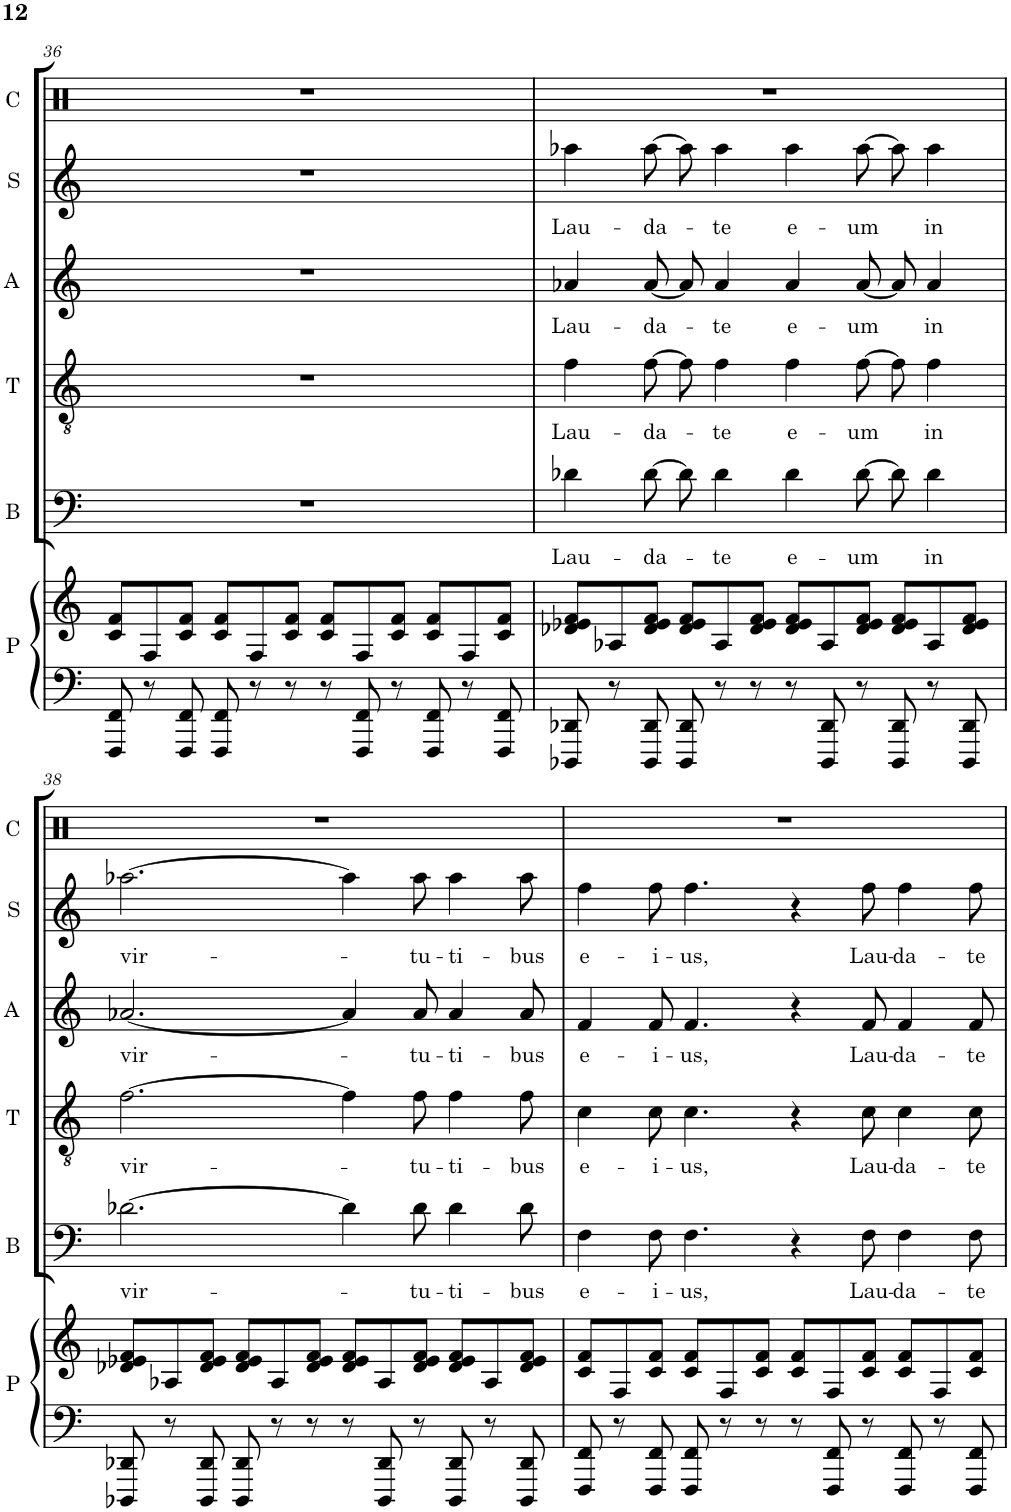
**kern	**kern	**kern	**text	**kern	**text	**kern	**text	**kern	**text	**kern
*part6	*part6	*part5	*part5	*part4	*part4	*part3	*part3	*part2	*part2	*part1
*staff7	*staff6	*staff5	*staff5	*staff4	*staff4	*staff3	*staff3	*staff2	*staff2	*staff1
*I"Piano	*	*I"Bass	*	*I"Tenor	*	*I"Alto	*	*I"Soprano	*	*I"Claps
*I'P	*	*I'B	*	*I'T	*	*I'A	*	*I'S	*	*I'C
!!LO:PB:g=z
*clefF4	*clefG2	*clefF4	*	*clefGv2	*	*clefG2	*	*clefG2	*	*clefX
*	*	*	*	*	*	*	*	*	*	*Trd14c24
*k[]	*k[]	*k[]	*	*k[]	*	*k[]	*	*k[]	*	*k[]
*M12/8	*M12/8	*M12/8	*	*M12/8	*	*M12/8	*	*M12/8	*	*M12/8
=36	=36	=36	=36	=36	=36	=36	=36	=36	=36	=36
8FFF/ 8FF/	8c/ 8f/L	1.r	.	1.r	.	1.r	.	1.r	.	1.r
8r	8F/	.	.	.	.	.	.	.	.	.
8FFF/ 8FF/	8c/ 8f/J	.	.	.	.	.	.	.	.	.
8FFF/ 8FF/	8c/ 8f/L	.	.	.	.	.	.	.	.	.
8r	8F/	.	.	.	.	.	.	.	.	.
8r	8c/ 8f/J	.	.	.	.	.	.	.	.	.
8r	8c/ 8f/L	.	.	.	.	.	.	.	.	.
8FFF/ 8FF/	8F/	.	.	.	.	.	.	.	.	.
8r	8c/ 8f/J	.	.	.	.	.	.	.	.	.
8FFF/ 8FF/	8c/ 8f/L	.	.	.	.	.	.	.	.	.
8r	8F/	.	.	.	.	.	.	.	.	.
8FFF/ 8FF/	8c/ 8f/J	.	.	.	.	.	.	.	.	.
=37	=37	=37	=37	=37	=37	=37	=37	=37	=37	=37
!	!	!	!LO:LY:b	!	!LO:LY:b	!	!LO:LY:b	!	!LO:LY:b	!
8DDD-X/ 8DD-X/	8d-X/ 8e-X/ 8f/L	4d-X\	Lau-	4f\	Lau-	4a-X/	Lau-	4aa-X\	Lau-	1.r
8r	8A-X/	.	.	.	.	.	.	.	.	.
!	!	!	!LO:LY:b	!	!LO:LY:b	!	!LO:LY:b	!	!LO:LY:b	!
8DDD-/ 8DD-/	8d-/ 8e-/ 8f/J	[8d-\	-da-	[8f\	-da-	[8a-/	-da-	[8aa-\	-da-	.
8DDD-/ 8DD-/	8d-/ 8e-/ 8f/L	8d-\]	.	8f\]	.	8a-/]	.	8aa-\]	.	.
!	!	!	!LO:LY:b	!	!LO:LY:b	!	!LO:LY:b	!	!LO:LY:b	!
8r	8A-/	4d-\	-te	4f\	-te	4a-/	-te	4aa-\	-te	.
8r	8d-/ 8e-/ 8f/J	.	.	.	.	.	.	.	.	.
!	!	!	!LO:LY:b	!	!LO:LY:b	!	!LO:LY:b	!	!LO:LY:b	!
8r	8d-/ 8e-/ 8f/L	4d-\	e-	4f\	e-	4a-/	e-	4aa-\	e-	.
8DDD-/ 8DD-/	8A-/	.	.	.	.	.	.	.	.	.
!	!	!	!LO:LY:b	!	!LO:LY:b	!	!LO:LY:b	!	!LO:LY:b	!
8r	8d-/ 8e-/ 8f/J	[8d-\	-um	[8f\	-um	[8a-/	-um	[8aa-\	-um	.
8DDD-/ 8DD-/	8d-/ 8e-/ 8f/L	8d-\]	.	8f\]	.	8a-/]	.	8aa-\]	.	.
!	!	!	!LO:LY:b	!	!LO:LY:b	!	!LO:LY:b	!	!LO:LY:b	!
8r	8A-/	4d-\	in	4f\	in	4a-/	in	4aa-\	in	.
8DDD-/ 8DD-/	8d-/ 8e-/ 8f/J	.	.	.	.	.	.	.	.	.
!!LO:LB:g=z
=38	=38	=38	=38	=38	=38	=38	=38	=38	=38	=38
*	*	*	*	*	*	*	*	*	*	*clefX
!	!	!	!LO:LY:b	!	!LO:LY:b	!	!LO:LY:b	!	!LO:LY:b	!
8DDD-X/ 8DD-X/	8d-X/ 8e-X/ 8f/L	[2.d-X\	vir-	[2.f\	vir-	[2.a-X/	vir-	[2.aa-X\	vir-	1.r
8r	8A-X/	.	.	.	.	.	.	.	.	.
8DDD-/ 8DD-/	8d-/ 8e-/ 8f/J	.	.	.	.	.	.	.	.	.
8DDD-/ 8DD-/	8d-/ 8e-/ 8f/L	.	.	.	.	.	.	.	.	.
8r	8A-/	.	.	.	.	.	.	.	.	.
8r	8d-/ 8e-/ 8f/J	.	.	.	.	.	.	.	.	.
8r	8d-/ 8e-/ 8f/L	4d-\]	.	4f\]	.	4a-/]	.	4aa-\]	.	.
8DDD-/ 8DD-/	8A-/	.	.	.	.	.	.	.	.	.
!	!	!	!LO:LY:b	!	!LO:LY:b	!	!LO:LY:b	!	!LO:LY:b	!
8r	8d-/ 8e-/ 8f/J	8d-\	-tu-	8f\	-tu-	8a-/	-tu-	8aa-\	-tu-	.
!	!	!	!LO:LY:b	!	!LO:LY:b	!	!LO:LY:b	!	!LO:LY:b	!
8DDD-/ 8DD-/	8d-/ 8e-/ 8f/L	4d-\	-ti-	4f\	-ti-	4a-/	-ti-	4aa-\	-ti-	.
8r	8A-/	.	.	.	.	.	.	.	.	.
!	!	!	!LO:LY:b	!	!LO:LY:b	!	!LO:LY:b	!	!LO:LY:b	!
8DDD-/ 8DD-/	8d-/ 8e-/ 8f/J	8d-\	-bus	8f\	-bus	8a-/	-bus	8aa-\	-bus	.
=39	=39	=39	=39	=39	=39	=39	=39	=39	=39	=39
!	!	!	!LO:LY:b	!	!LO:LY:b	!	!LO:LY:b	!	!LO:LY:b	!
8FFF/ 8FF/	8c/ 8f/L	4F\	e-	4c\	e-	4f/	e-	4ff\	e-	1.r
8r	8F/	.	.	.	.	.	.	.	.	.
!	!	!	!LO:LY:b	!	!LO:LY:b	!	!LO:LY:b	!	!LO:LY:b	!
8FFF/ 8FF/	8c/ 8f/J	8F\	-i-	8c\	-i-	8f/	-i-	8ff\	-i-	.
!	!	!	!LO:LY:b	!	!LO:LY:b	!	!LO:LY:b	!	!LO:LY:b	!
8FFF/ 8FF/	8c/ 8f/L	4.F\	-us,	4.c\	-us,	4.f/	-us,	4.ff\	-us,	.
8r	8F/	.	.	.	.	.	.	.	.	.
8r	8c/ 8f/J	.	.	.	.	.	.	.	.	.
8r	8c/ 8f/L	4r	.	4r	.	4r	.	4r	.	.
8FFF/ 8FF/	8F/	.	.	.	.	.	.	.	.	.
!	!	!	!LO:LY:b	!	!LO:LY:b	!	!LO:LY:b	!	!LO:LY:b	!
8r	8c/ 8f/J	8F\	Lau-	8c\	Lau-	8f/	Lau-	8ff\	Lau-	.
!	!	!	!LO:LY:b	!	!LO:LY:b	!	!LO:LY:b	!	!LO:LY:b	!
8FFF/ 8FF/	8c/ 8f/L	4F\	-da-	4c\	-da-	4f/	-da-	4ff\	-da-	.
8r	8F/	.	.	.	.	.	.	.	.	.
!	!	!	!LO:LY:b	!	!LO:LY:b	!	!LO:LY:b	!	!LO:LY:b	!
8FFF/ 8FF/	8c/ 8f/J	8F\	-te	8c\	-te	8f/	-te	8ff\	-te	.
=	=	=	=	=	=	=	=	=	=	=
*-	*-	*-	*-	*-	*-	*-	*-	*-	*-	*-
